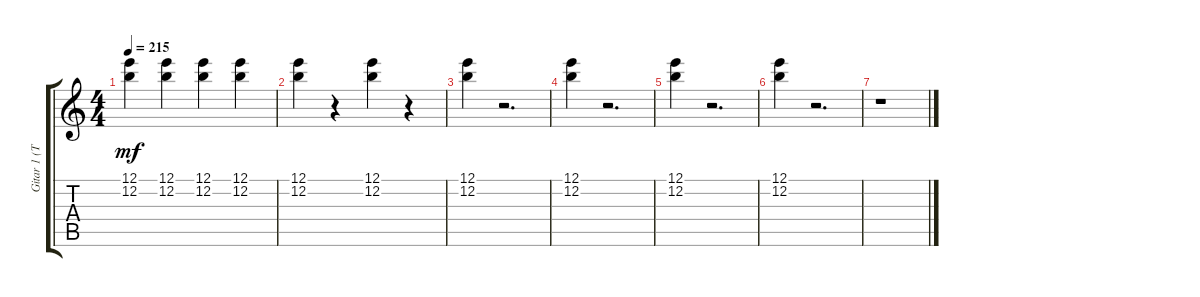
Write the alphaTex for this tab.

\track ("Gitar 1 (Tore Berg?)" "Gitar 1 (T") {instrument distortionguitar}
\staff {score tabs}
\tuning (E4 B3 G3 D3 A2 E2) {hide}
\ts (4 4)
\tempo 215
\clef g2
\ks c
(12.1 12.2).4{dy mf} (12.1 12.2).4 (12.1 12.2).4 (12.1 12.2).4 |
(12.1 12.2).4 r.4 (12.1 12.2).4 r.4 |
(12.1 12.2).4 r.2{d} |
(12.1 12.2).4 r.2{d} |
(12.1 12.2).4 r.2{d} |
(12.1 12.2).4 r.2{d} |
r.1
